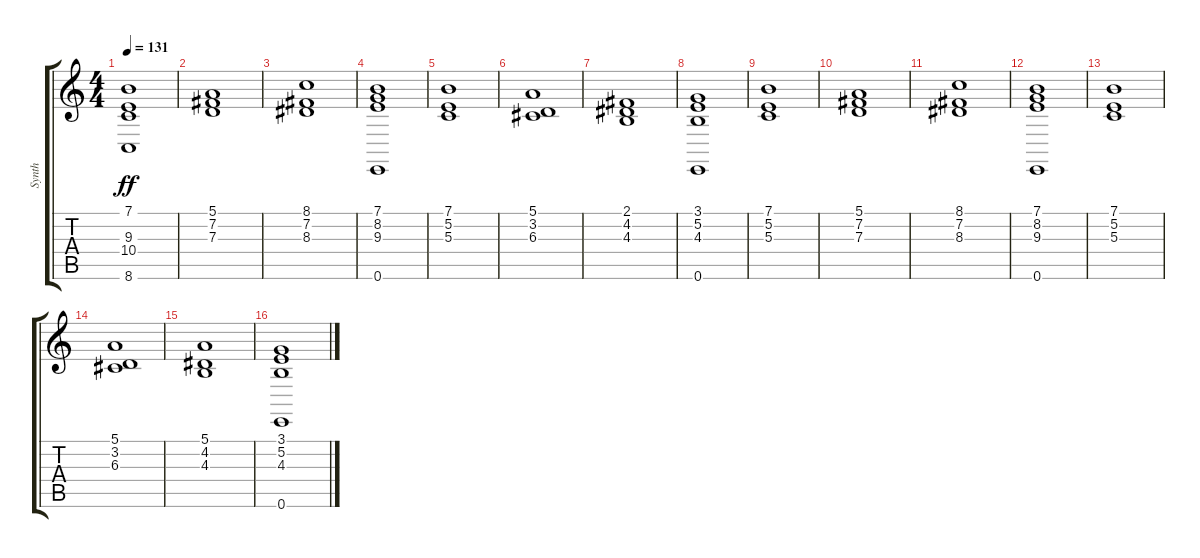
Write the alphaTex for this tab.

\track ("Synth" "Synth") {instrument pad2warm}
\staff {score tabs}
\tuning (E4 B3 G3 D3 A2 E2) {hide}
\ts (4 4)
\tempo 131
\clef g2
\ks c
(7.1 9.3 10.4 8.6).1{dy ff} |
(5.1 7.2 7.3).1 |
(8.1 7.2 8.3).1 |
(7.1 8.2 9.3 0.6).1 |
(7.1 5.2 5.3).1 |
(5.1 3.2 6.3).1 |
(2.1 4.2 4.3).1 |
(3.1 5.2 4.3 0.6).1 |
(7.1 5.2 5.3).1 |
(5.1 7.2 7.3).1 |
(8.1 7.2 8.3).1 |
(7.1 8.2 9.3 0.6).1 |
(7.1 5.2 5.3).1 |
(5.1 3.2 6.3).1 |
(5.1 4.2 4.3).1 |
(3.1 5.2 4.3 0.6).1
